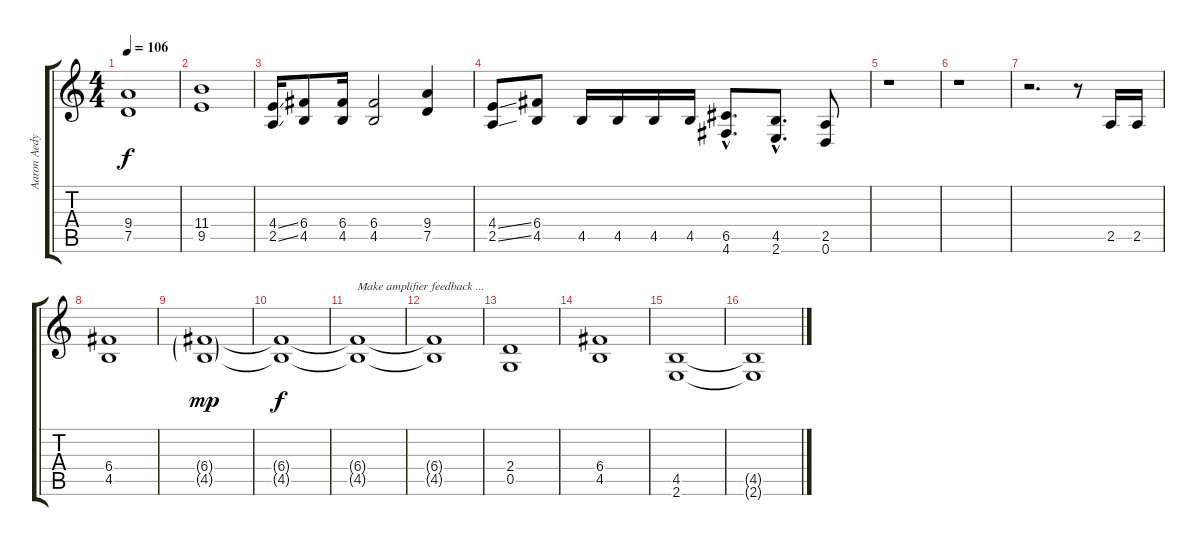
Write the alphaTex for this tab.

\track ("Aaron Aedy" "Aaron Aedy") {instrument distortionguitar}
\staff {score tabs}
\tuning (D4 A3 F3 C3 G2 D2) {hide}
\ts (4 4)
\tempo 106
\clef g2
\ks c
(9.4 7.5).1{dy f} |
(11.4 9.5).1 |
(4.4{ss} 2.5{ss}).16 (6.4 4.5).8 (6.4 4.5).16 (6.4 4.5).2 (9.4 7.5).4 |
(4.4{ss} 2.5{ss}).8 (6.4 4.5).8 4.5.16 4.5.16 4.5.16 4.5.16 (6.5{hac} 4.6{hac}).8{d} (4.5{hac} 2.6{hac}).8{d} (2.5 0.6).8 |
r.1 |
r.1 |
r.2{d} r.8 2.5.16 2.5.16 |
(6.4 4.5).1 |
(6.4{g} 4.5{g}).1{dy mp} |
(6.4{t} 4.5{t}).1{dy f} |
(6.4{t} 4.5{t}).1{txt "Make amplifier feedback ..."} |
(6.4{t} 4.5{t}).1 |
(2.4 0.5).1 |
(6.4 4.5).1 |
(4.5 2.6).1 |
(4.5{t} 2.6{t}).1
